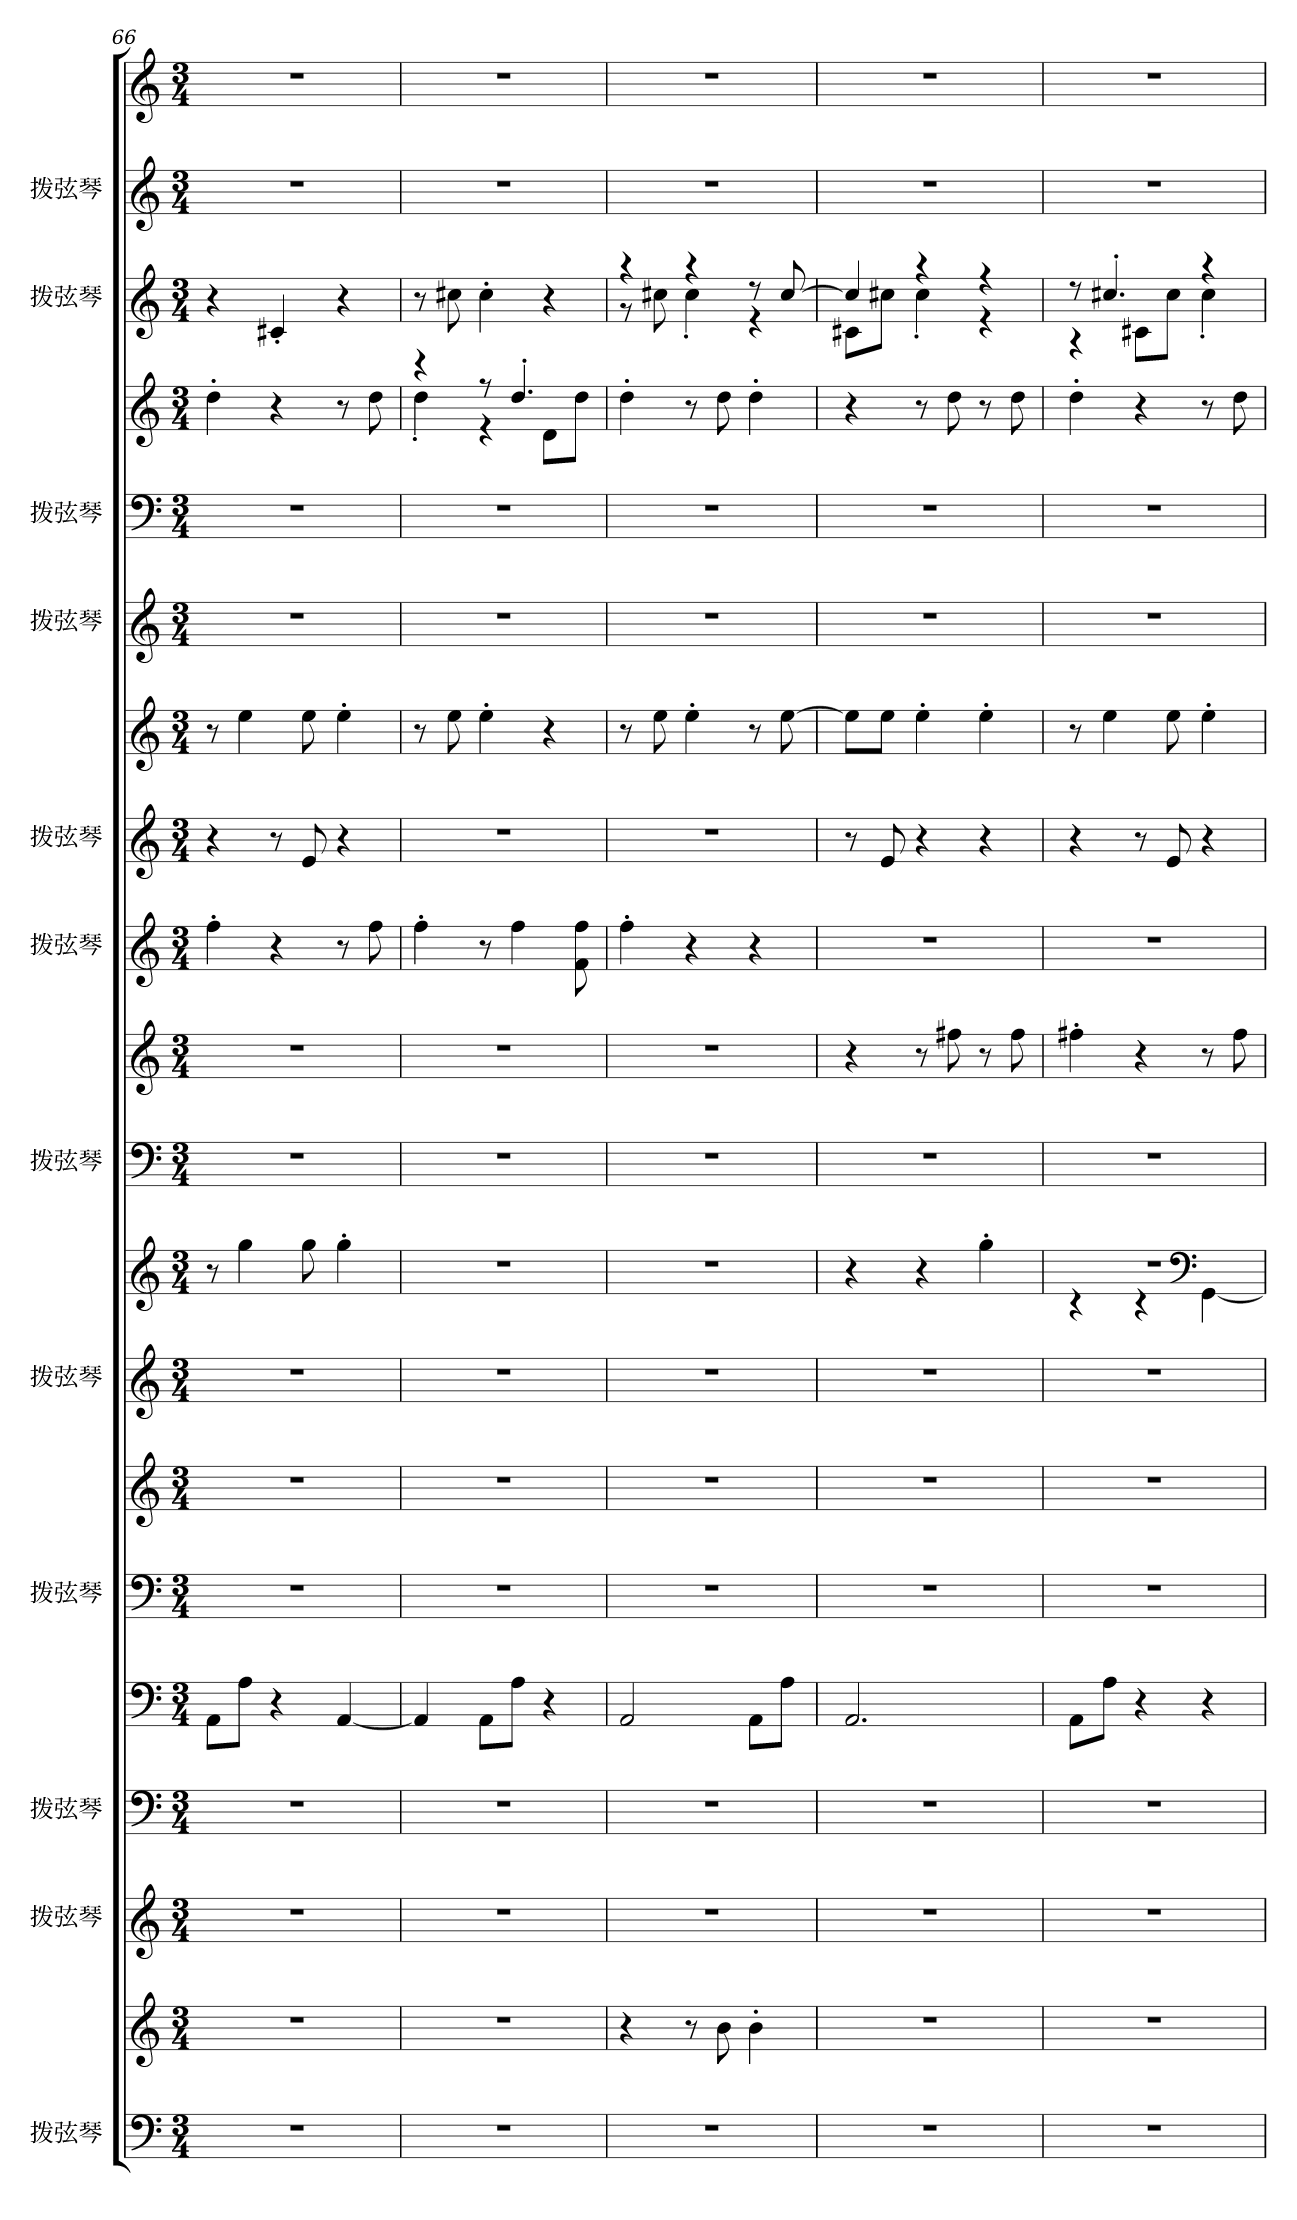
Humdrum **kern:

**kern	**kern	**kern	**kern	**kern	**kern	**kern	**kern	**kern	**kern	**kern	**kern	**kern	**kern	**kern	**kern	**kern	**kern	**kern	**kern
*part12	*part12	*part11	*part10	*part10	*part9	*part9	*part8	*part8	*part7	*part7	*part6	*part5	*part5	*part4	*part3	*part3	*part2	*part1	*part1
*staff20	*staff19	*staff18	*staff17	*staff16	*staff15	*staff14	*staff13	*staff12	*staff11	*staff10	*staff9	*staff8	*staff7	*staff6	*staff5	*staff4	*staff3	*staff2	*staff1
*I"拨弦琴	*	*I"拨弦琴	*I"拨弦琴	*	*I"拨弦琴	*	*I"拨弦琴	*	*I"拨弦琴	*	*I"拨弦琴	*I"拨弦琴	*	*I"拨弦琴	*I"拨弦琴	*	*I"拨弦琴	*I"拨弦琴	*
*clefF4	*clefG2	*clefG2	*clefF4	*clefF4	*clefF4	*clefG2	*clefG2	*clefG2	*clefF4	*clefG2	*clefG2	*clefG2	*clefG2	*clefG2	*clefF4	*clefG2	*clefG2	*clefG2	*clefG2
*k[]	*k[]	*k[]	*k[]	*k[]	*k[]	*k[]	*k[]	*k[]	*k[]	*k[]	*k[]	*k[]	*k[]	*k[]	*k[]	*k[]	*k[]	*k[]	*k[]
*M3/4	*M3/4	*M3/4	*M3/4	*M3/4	*M3/4	*M3/4	*M3/4	*M3/4	*M3/4	*M3/4	*M3/4	*M3/4	*M3/4	*M3/4	*M3/4	*M3/4	*M3/4	*M3/4	*M3/4
=66	=66	=66	=66	=66	=66	=66	=66	=66	=66	=66	=66	=66	=66	=66	=66	=66	=66	=66	=66
2.r	2.r	2.r	2.r	8AA\L	2.r	2.r	2.r	8r	2.r	2.r	4ff'\	4r	8r	2.r	2.r	4dd'\	4r	2.r	2.r
.	.	.	.	8A\J	.	.	.	4gg\	.	.	.	.	4ee\	.	.	.	.	.	.
.	.	.	.	4r	.	.	.	.	.	.	4r	8r	.	.	.	4r	4c#X'/	.	.
.	.	.	.	.	.	.	.	8gg\	.	.	.	8e/	8ee\	.	.	.	.	.	.
.	.	.	.	[4AA/	.	.	.	4gg'\	.	.	8r	4r	4ee'\	.	.	8r	4r	.	.
.	.	.	.	.	.	.	.	.	.	.	8ff\	.	.	.	.	8dd\	.	.	.
!!LO:PB:g=z
=67	=67	=67	=67	=67	=67	=67	=67	=67	=67	=67	=67	=67	=67	=67	=67	=67	=67	=67	=67
*	*	*	*	*	*	*	*	*	*	*	*	*	*	*	*	*^	*	*	*
2.r	2.r	2.r	2.r	4AA/]	2.r	2.r	2.r	2.r	2.r	2.r	4ff'\	2.r	8r	2.r	2.r	4r	4dd'\	8r	2.r	2.r
.	.	.	.	.	.	.	.	.	.	.	.	.	8ee\	.	.	.	.	8cc#X\	.	.
.	.	.	.	8AA\L	.	.	.	.	.	.	8r	.	4ee'\	.	.	8r	4r	4cc#'\	.	.
.	.	.	.	8A\J	.	.	.	.	.	.	4ff\	.	.	.	.	4.dd'/	.	.	.	.
.	.	.	.	4r	.	.	.	.	.	.	.	.	4r	.	.	.	8d\L	4r	.	.
.	.	.	.	.	.	.	.	.	.	.	8f\ 8ff\	.	.	.	.	.	8dd\J	.	.	.
*	*	*	*	*	*	*	*	*	*	*	*	*	*	*	*	*v	*v	*	*	*
=68	=68	=68	=68	=68	=68	=68	=68	=68	=68	=68	=68	=68	=68	=68	=68	=68	=68	=68	=68
*	*	*	*	*	*	*	*	*	*	*	*	*	*	*	*	*	*^	*	*
2.r	4r	2.r	2.r	2AA/	2.r	2.r	2.r	2.r	2.r	2.r	4ff'\	2.r	8r	2.r	2.r	4dd'\	4r	8r	2.r	2.r
.	.	.	.	.	.	.	.	.	.	.	.	.	8ee\	.	.	.	.	8cc#X\	.	.
.	8r	.	.	.	.	.	.	.	.	.	4r	.	4ee'\	.	.	8r	4r	4cc#'\	.	.
.	8b\	.	.	.	.	.	.	.	.	.	.	.	.	.	.	8dd\	.	.	.	.
.	4b'\	.	.	8AA\L	.	.	.	.	.	.	4r	.	8r	.	.	4dd'\	8r	4r	.	.
.	.	.	.	8A\J	.	.	.	.	.	.	.	.	[8ee\	.	.	.	[8cc#/	.	.	.
=69	=69	=69	=69	=69	=69	=69	=69	=69	=69	=69	=69	=69	=69	=69	=69	=69	=69	=69	=69	=69
2.r	2.r	2.r	2.r	2.AA/	2.r	2.r	2.r	4r	2.r	4r	2.r	8r	8ee\L]	2.r	2.r	4r	4cc#/]	8c#X\L	2.r	2.r
.	.	.	.	.	.	.	.	.	.	.	.	8e/	8ee\J	.	.	.	.	8cc#X\J	.	.
.	.	.	.	.	.	.	.	4r	.	8r	.	4r	4ee'\	.	.	8r	4r	4cc#'\	.	.
.	.	.	.	.	.	.	.	.	.	8ff#X\	.	.	.	.	.	8dd\	.	.	.	.
.	.	.	.	.	.	.	.	4gg'\	.	8r	.	4r	4ee'\	.	.	8r	4r	4r	.	.
.	.	.	.	.	.	.	.	.	.	8ff#\	.	.	.	.	.	8dd\	.	.	.	.
=70	=70	=70	=70	=70	=70	=70	=70	=70	=70	=70	=70	=70	=70	=70	=70	=70	=70	=70	=70	=70
*	*	*	*	*	*	*	*	*^	*	*	*	*	*	*	*	*	*	*	*	*
2.r	2.r	2.r	2.r	8AA\L	2.r	2.r	2.r	2.r	4r	2.r	4ff#X'\	2.r	4r	8r	2.r	2.r	4dd'\	8r	4r	2.r	2.r
.	.	.	.	8A\J	.	.	.	.	.	.	.	.	.	4ee\	.	.	.	4.cc#X'/	.	.	.
.	.	.	.	4r	.	.	.	.	4r	.	4r	.	8r	.	.	.	4r	.	8c#X\L	.	.
.	.	.	.	.	.	.	.	.	.	.	.	.	8e/	8ee\	.	.	.	.	8cc#\J	.	.
*	*	*	*	*	*	*	*	*clefF4	*	*	*	*	*	*	*	*	*	*	*	*	*
.	.	.	.	4r	.	.	.	.	[4GG\	.	8r	.	4r	4ee'\	.	.	8r	4r	4cc#'\	.	.
.	.	.	.	.	.	.	.	.	.	.	8ff#\	.	.	.	.	.	8dd\	.	.	.	.
*	*	*	*	*	*	*	*	*v	*v	*	*	*	*	*	*	*	*	*v	*v	*	*
=	=	=	=	=	=	=	=	=	=	=	=	=	=	=	=	=	=	=	=
*-	*-	*-	*-	*-	*-	*-	*-	*-	*-	*-	*-	*-	*-	*-	*-	*-	*-	*-	*-
